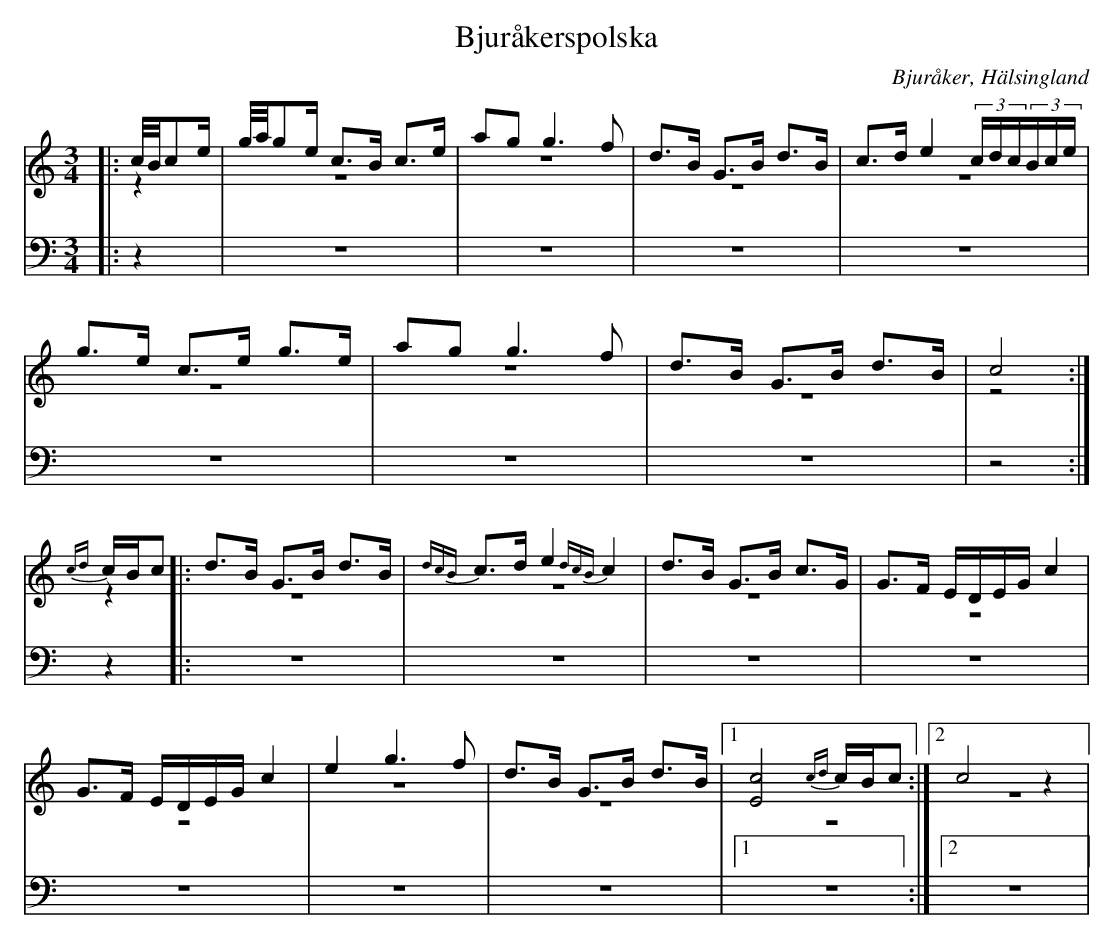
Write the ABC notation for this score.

X:1
T: Bjuråkerspolska
O: Bjuråker, Hälsingland
M: 3/4
L: 1/8
K: C
V:1
V:2 merge
V:3
V:4 merge
V:1
|:c//B//ce/|g//a//ge/ c>B c>e|ag g3 f|d>B G>B d>B|c>d e2 (3c/d/c/(3B/c/e/|
g>e c>e g>e|ag g3 f|d>B G>B d>B|c4:|
{cd}c/B/c |:d>B G>B d>B|{dcB}c>d e2 {dcB}c2|d>B G>B c>G|G>F E/D/E/G/ c2|
G>F E/D/E/G/ c2|e2 g3 f|d>B G>B d>B|1 [E4c4] {cd}c/B/c:|2 c4 z2|
V:2
|:z2|z6|z6|z6|z6|
z6|z6|z6|z4:|
z2|:z6|z6|z6|z6|
 z6|z6|z6|1 z6:|2 z6|
V:3 clef=bass
|:z2|z6|z6|z6|z6|
z6|z6|z6|z4:|
z2|:z6|z6|z6|z6|
 z6|z6|z6|1 z6:|2 z6|
